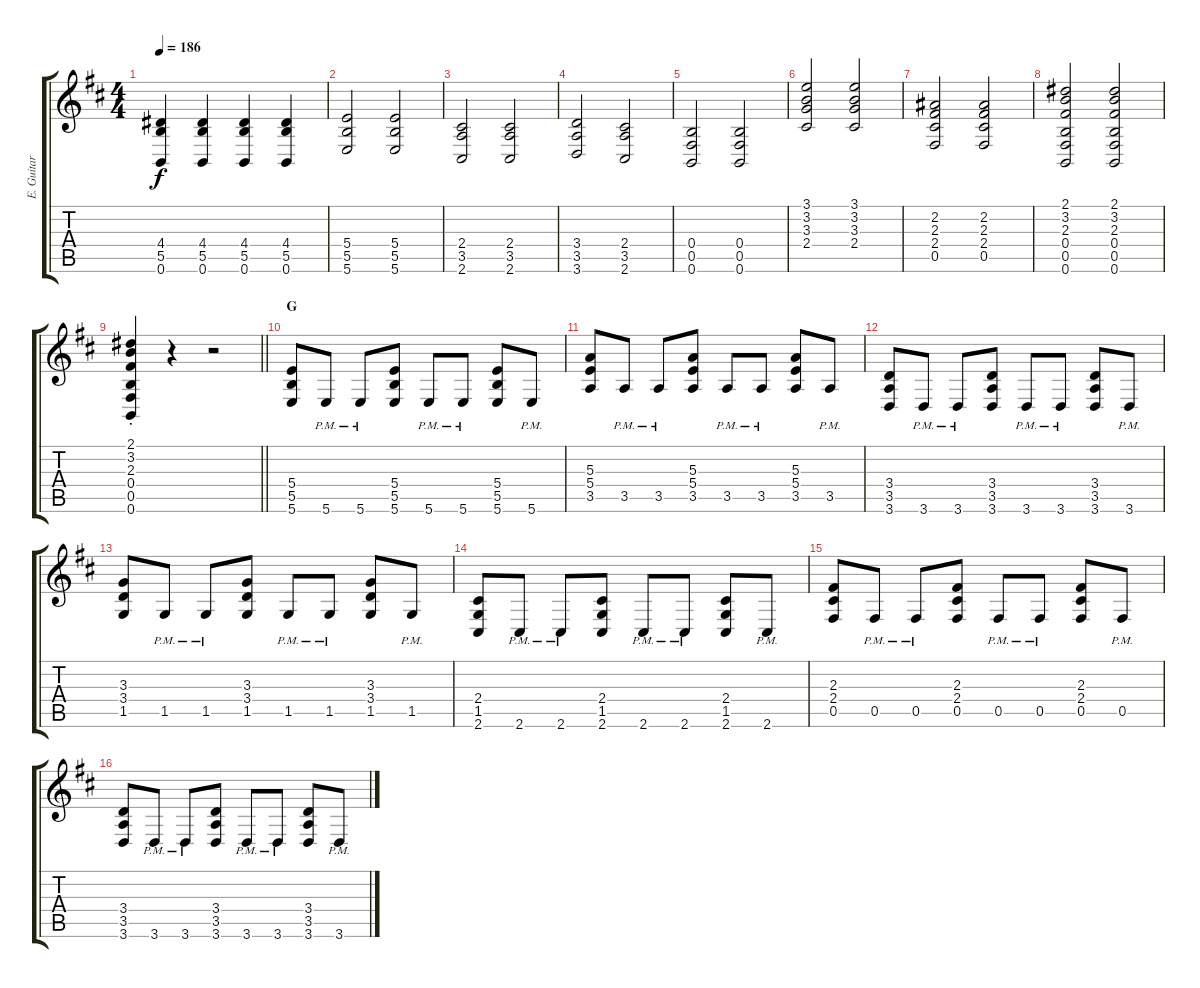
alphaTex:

\track ("E. Guitar II" "E. Guitar ") {instrument electricguitarclean}
\staff {score tabs}
\tuning (Db4 Ab3 E3 B2 Gb2 B1) {hide}
\ts (4 4)
\tempo 186
\clef g2
\ks d
(4.4 5.5 0.6).4{dy f} (4.4 5.5 0.6).4 (4.4 5.5 0.6).4 (4.4 5.5 0.6).4 |
(5.4 5.5 5.6).2 (5.4 5.5 5.6).2 |
(2.4 3.5 2.6).2 (2.4 3.5 2.6).2 |
(3.4 3.5 3.6).2 (2.4 3.5 2.6).2 |
(0.4 0.5 0.6).2 (0.4 0.5 0.6).2 |
(3.1 3.2 3.3 2.4).2 (3.1 3.2 3.3 2.4).2 |
(2.2 2.3 2.4 0.5).2 (2.2 2.3 2.4 0.5).2 |
(2.1 3.2 2.3 0.4 0.5 0.6).2 (2.1 3.2 2.3 0.4 0.5 0.6).2 |
\barLineRight lightlight
(2.1{st} 3.2{st} 2.3{st} 0.4{st} 0.5{st} 0.6{st}).4 r.4 r.2 |
\section ("" "G")
(5.4 5.5 5.6).8 5.6{pm}.8 5.6{pm}.8 (5.4 5.5 5.6).8 5.6{pm}.8 5.6{pm}.8 (5.4 5.5 5.6).8 5.6{pm}.8 |
(5.3 5.4 3.5).8 3.5{pm}.8 3.5{pm}.8 (5.3 5.4 3.5).8 3.5{pm}.8 3.5{pm}.8 (5.3 5.4 3.5).8 3.5{pm}.8 |
(3.4 3.5 3.6).8 3.6{pm}.8 3.6{pm}.8 (3.4 3.5 3.6).8 3.6{pm}.8 3.6{pm}.8 (3.4 3.5 3.6).8 3.6{pm}.8 |
(3.3 3.4 1.5).8 1.5{pm}.8 1.5{pm}.8 (3.3 3.4 1.5).8 1.5{pm}.8 1.5{pm}.8 (3.3 3.4 1.5).8 1.5{pm}.8 |
(2.4 1.5 2.6).8 2.6{pm}.8 2.6{pm}.8 (2.4 1.5 2.6).8 2.6{pm}.8 2.6{pm}.8 (2.4 1.5 2.6).8 2.6{pm}.8 |
(2.3 2.4 0.5).8 0.5{pm}.8 0.5{pm}.8 (2.3 2.4 0.5).8 0.5{pm}.8 0.5{pm}.8 (2.3 2.4 0.5).8 0.5{pm}.8 |
(3.4 3.5 3.6).8 3.6{pm}.8 3.6{pm}.8 (3.4 3.5 3.6).8 3.6{pm}.8 3.6{pm}.8 (3.4 3.5 3.6).8 3.6{pm}.8
